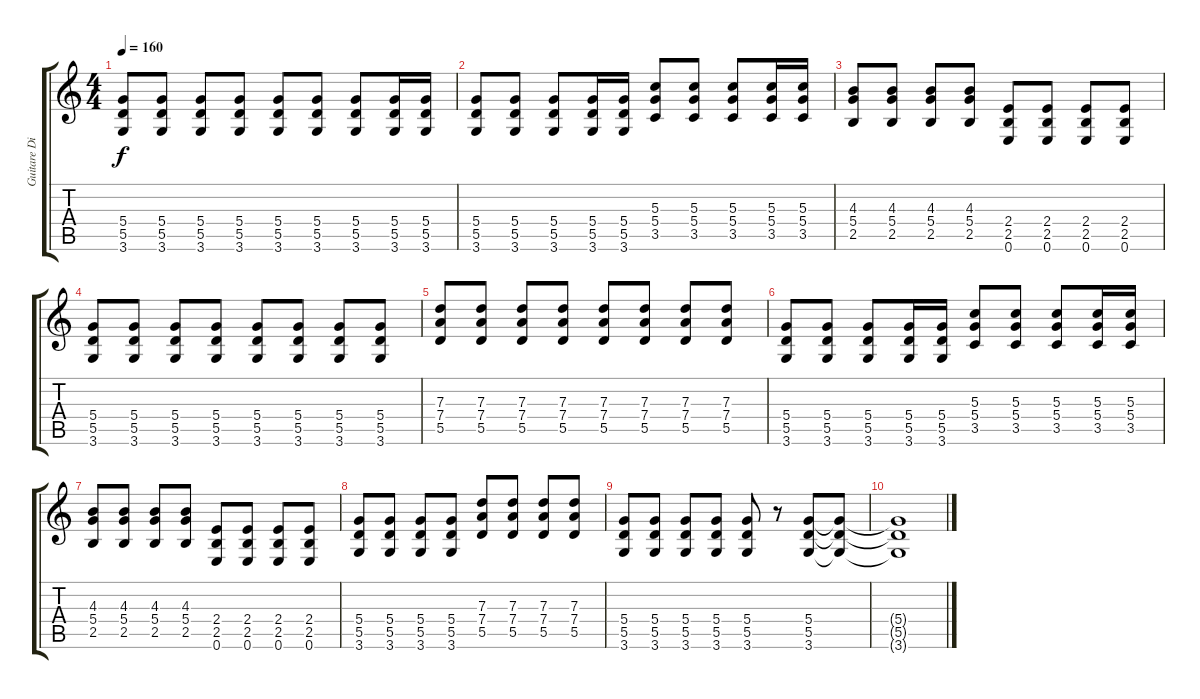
\track ("Guitare Distortion" "Guitare Di") {instrument distortionguitar}
\staff {score tabs}
\tuning (E4 B3 G3 D3 A2 E2) {hide}
\ts (4 4)
\tempo 160
\clef g2
\ks c
(5.4 5.5 3.6).8{dy f} (5.4 5.5 3.6).8 (5.4 5.5 3.6).8 (5.4 5.5 3.6).8 (5.4 5.5 3.6).8 (5.4 5.5 3.6).8 (5.4 5.5 3.6).8 (5.4 5.5 3.6).16 (5.4 5.5 3.6).16 |
(5.4 5.5 3.6).8 (5.4 5.5 3.6).8 (5.4 5.5 3.6).8 (5.4 5.5 3.6).16 (5.4 5.5 3.6).16 (5.3 5.4 3.5).8 (5.3 5.4 3.5).8 (5.3 5.4 3.5).8 (5.3 5.4 3.5).16 (5.3 5.4 3.5).16 |
(4.3 5.4 2.5).8 (4.3 5.4 2.5).8 (4.3 5.4 2.5).8 (4.3 5.4 2.5).8 (2.4 2.5 0.6).8 (2.4 2.5 0.6).8 (2.4 2.5 0.6).8 (2.4 2.5 0.6).8 |
(5.4 5.5 3.6).8 (5.4 5.5 3.6).8 (5.4 5.5 3.6).8 (5.4 5.5 3.6).8 (5.4 5.5 3.6).8 (5.4 5.5 3.6).8 (5.4 5.5 3.6).8 (5.4 5.5 3.6).8 |
(7.3 7.4 5.5).8 (7.3 7.4 5.5).8 (7.3 7.4 5.5).8 (7.3 7.4 5.5).8 (7.3 7.4 5.5).8 (7.3 7.4 5.5).8 (7.3 7.4 5.5).8 (7.3 7.4 5.5).8 |
(5.4 5.5 3.6).8 (5.4 5.5 3.6).8 (5.4 5.5 3.6).8 (5.4 5.5 3.6).16 (5.4 5.5 3.6).16 (5.3 5.4 3.5).8 (5.3 5.4 3.5).8 (5.3 5.4 3.5).8 (5.3 5.4 3.5).16 (5.3 5.4 3.5).16 |
(4.3 5.4 2.5).8 (4.3 5.4 2.5).8 (4.3 5.4 2.5).8 (4.3 5.4 2.5).8 (2.4 2.5 0.6).8 (2.4 2.5 0.6).8 (2.4 2.5 0.6).8 (2.4 2.5 0.6).8 |
(5.4 5.5 3.6).8 (5.4 5.5 3.6).8 (5.4 5.5 3.6).8 (5.4 5.5 3.6).8 (7.3 7.4 5.5).8 (7.3 7.4 5.5).8 (7.3 7.4 5.5).8 (7.3 7.4 5.5).8 |
(5.4 5.5 3.6).8 (5.4 5.5 3.6).8 (5.4 5.5 3.6).8 (5.4 5.5 3.6).8 (5.4 5.5 3.6).8 r.8 (5.4 5.5 3.6).8 (5.4{t} 5.5{t} 3.6{t}).8 |
(5.4{t} 5.5{t} 3.6{t}).1
